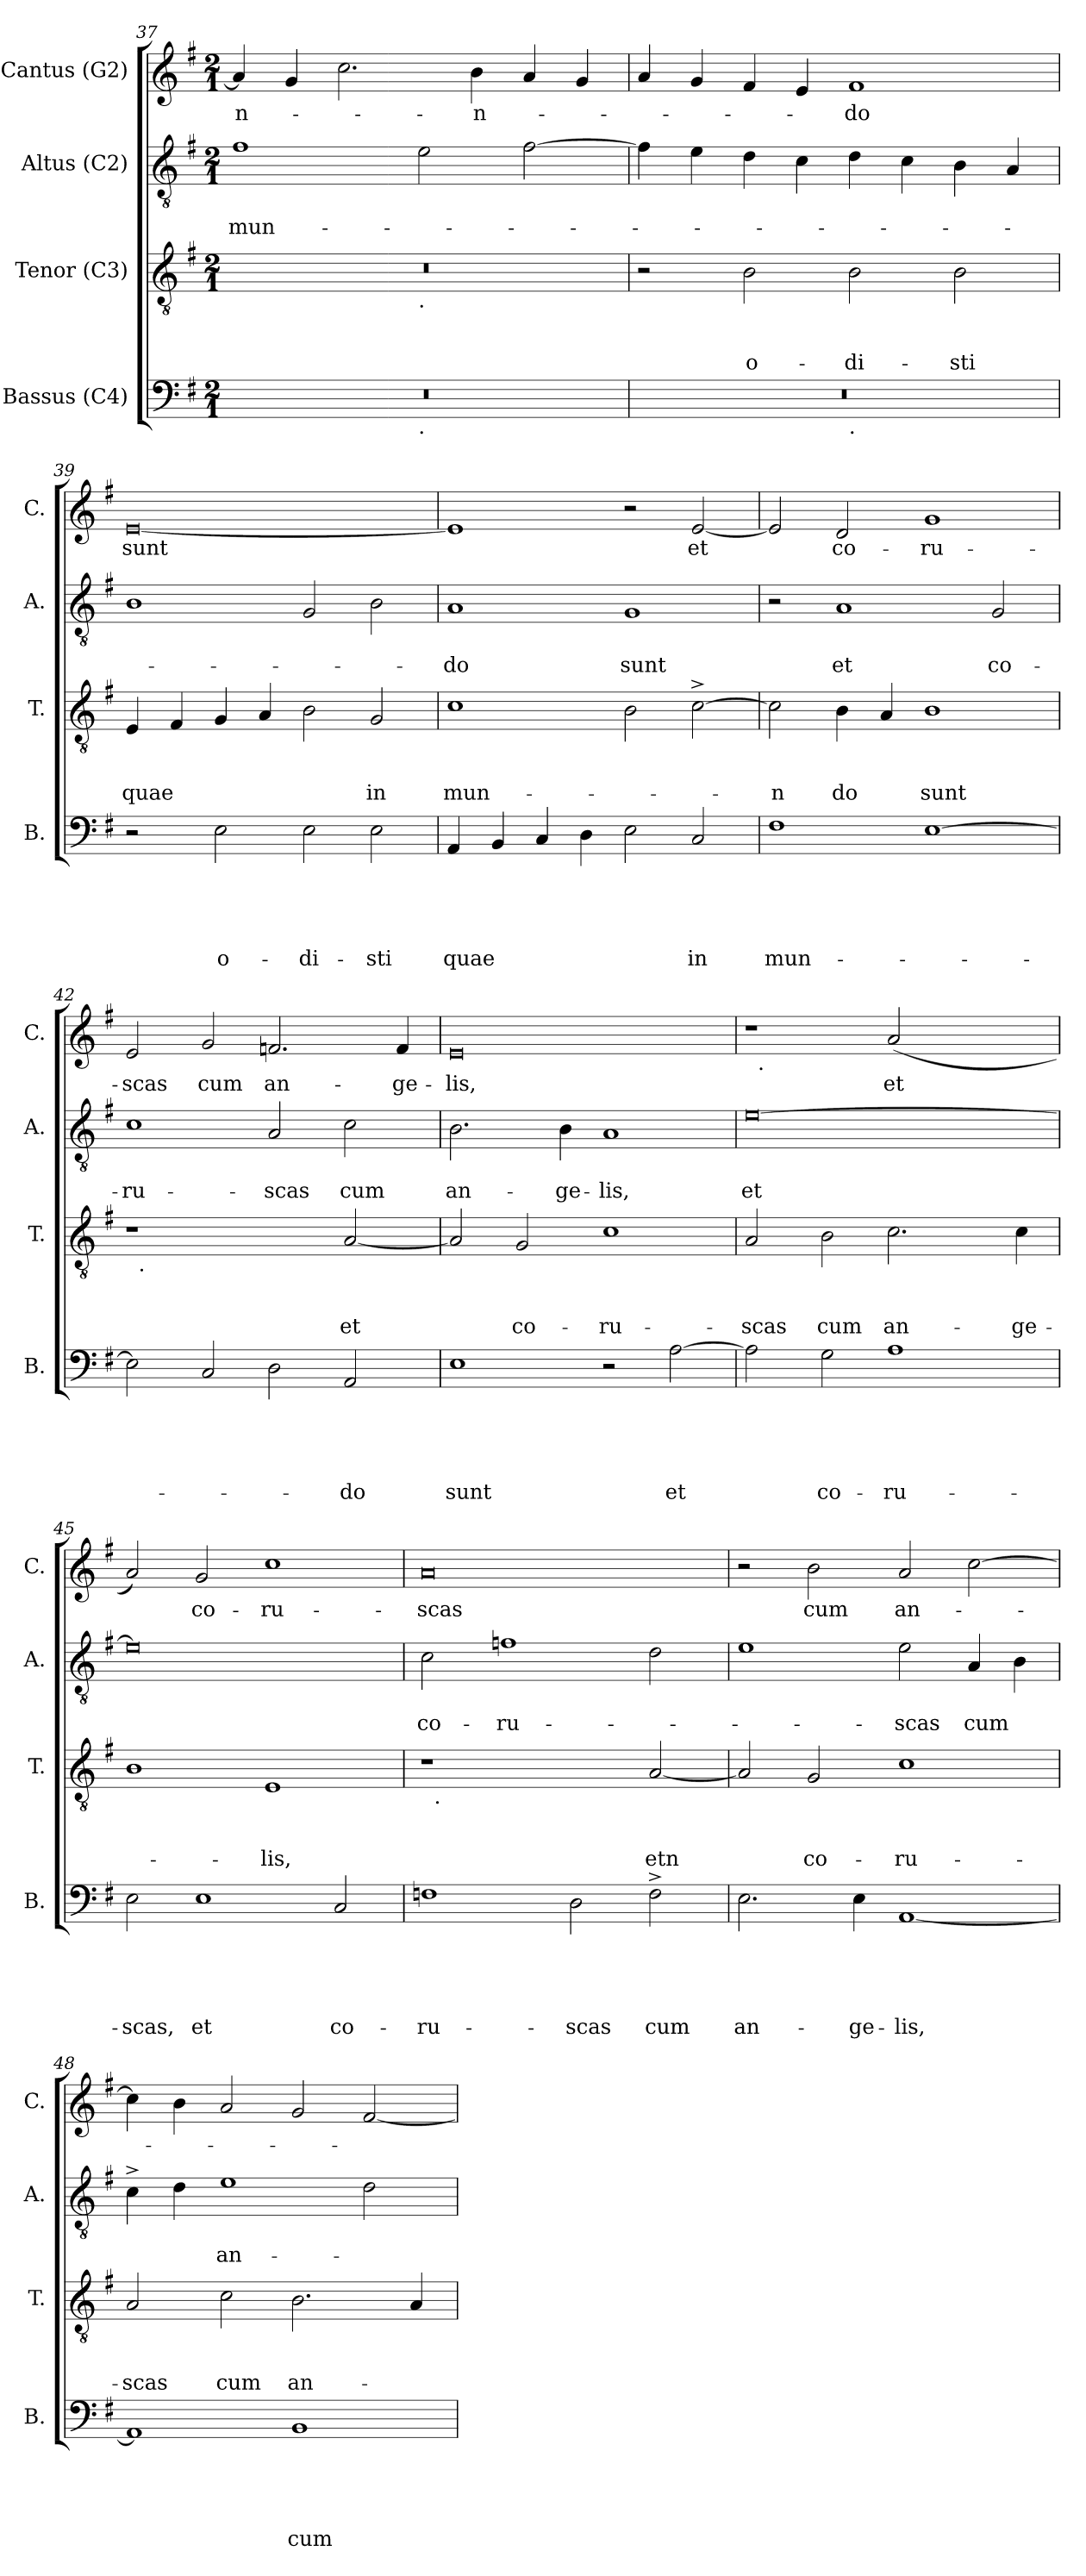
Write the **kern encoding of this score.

**kern	**text	**text	**text	**text	**text	**kern	**text	**text	**text	**kern	**text	**text	**kern	**text
*part4	*part4	*part4	*part4	*part4	*part4	*part3	*part3	*part3	*part3	*part2	*part2	*part2	*part1	*part1
*staff4	*staff4	*staff4	*staff4	*staff4	*staff4	*staff3	*staff3	*staff3	*staff3	*staff2	*staff2	*staff2	*staff1	*staff1
*I"Bassus (C4)	*	*	*	*	*	*I"Tenor (C3)	*	*	*	*I"Altus (C2)	*	*	*I"Cantus (G2)	*
*I'B.	*	*	*	*	*	*I'T.	*	*	*	*I'A.	*	*	*I'C.	*
*clefF4	*	*	*	*	*	*clefGv2	*	*	*	*clefGv2	*	*	*clefG2	*
*k[f#]	*	*	*	*	*	*k[f#]	*	*	*	*k[f#]	*	*	*k[f#]	*
*G:	*	*	*	*	*	*G:	*	*	*	*G:	*	*	*G:	*
*M2/1	*	*	*	*	*	*M2/1	*	*	*	*M2/1	*	*	*M2/1	*
=37	=37	=37	=37	=37	=37	=37	=37	=37	=37	=37	=37	=37	=37	=37
!	!	!	!	!	!	!	!	!	!	!	!	!LO:LY:b	!	!LO:LY:b
*^	*	*	*	*	*	*^	*	*	*	*	*	*	*	*
0r	1ryy	.	.	.	.	.	0r	1ryy	.	.	.	1f#	.	mun-	4a/]	-n-
.	.	.	.	.	.	.	.	.	.	.	.	.	.	.	4g/	.
.	.	.	.	.	.	.	.	.	.	.	.	.	.	.	2.cc\	.
!	!	!	!	!	!	!	!	!LO:TX:b:t=.	!	!	!	!	!	!	!	!
!	!LO:TX:b:t=.	!	!	!	!	!	!	!	!	!	!	!	!	!	!	!
.	1ryy	.	.	.	.	.	.	1ryy	.	.	.	2e\	.	.	.	.
!	!	!	!	!	!	!	!	!	!	!	!	!	!	!	!	!LO:LY:b
.	.	.	.	.	.	.	.	.	.	.	.	.	.	.	4b\	-n-
.	.	.	.	.	.	.	.	.	.	.	.	[>2f#\	.	.	4a/	.
.	.	.	.	.	.	.	.	.	.	.	.	.	.	.	4g/	.
*	*	*	*	*	*	*	*v	*v	*	*	*	*	*	*	*	*
=38	=38	=38	=38	=38	=38	=38	=38	=38	=38	=38	=38	=38	=38	=38	=38
0r	1ryy	.	.	.	.	.	2r	.	.	.	4f#\]	.	.	4a/	.
.	.	.	.	.	.	.	.	.	.	.	4e\	.	.	4g/	.
!	!	!	!	!	!	!	!	!	!	!LO:LY:b	!	!	!	!	!
.	.	.	.	.	.	.	2B\	.	.	o-	4d\	.	.	4f#/	.
.	.	.	.	.	.	.	.	.	.	.	4c\	.	.	4e/	.
!	!LO:TX:b:t=.	!	!	!	!	!	!	!	!	!	!	!	!	!	!
!	!	!	!	!	!	!	!	!	!	!LO:LY:b	!	!	!	!	!LO:LY:b
.	1ryy	.	.	.	.	.	2B\	.	.	-di-	4d\	.	.	1f#	-do
.	.	.	.	.	.	.	.	.	.	.	4c\	.	.	.	.
!	!	!	!	!	!	!	!	!	!	!LO:LY:b	!	!	!	!	!
.	.	.	.	.	.	.	2B\	.	.	-sti	4B\	.	.	.	.
.	.	.	.	.	.	.	.	.	.	.	4A/	.	.	.	.
!!LO:LB:g=z
=39	=39	=39	=39	=39	=39	=39	=39	=39	=39	=39	=39	=39	=39	=39	=39
!	!	!	!	!	!	!	!	!	!	!LO:LY:b	!	!	!	!	!LO:LY:b
*v	*v	*	*	*	*	*	*	*	*	*	*	*	*	*	*
2r	.	.	.	.	.	4E/	.	.	quae	1B	.	.	[<0e	sunt
.	.	.	.	.	.	4F#/	.	.	.	.	.	.	.	.
!	!	!	!	!	!LO:LY:b	!	!	!	!	!	!	!	!	!
2E\	.	.	.	.	o-	4G/	.	.	.	.	.	.	.	.
.	.	.	.	.	.	4A/	.	.	.	.	.	.	.	.
!	!	!	!	!	!LO:LY:b	!	!	!	!	!	!	!	!	!
2E\	.	.	.	.	-di-	2B\	.	.	.	2G/	.	.	.	.
!	!	!	!	!	!LO:LY:b	!	!	!	!LO:LY:b	!	!	!	!	!
2E\	.	.	.	.	-sti	2G/	.	.	in	2B\	.	.	.	.
=40	=40	=40	=40	=40	=40	=40	=40	=40	=40	=40	=40	=40	=40	=40
!	!	!	!	!	!LO:LY:b	!	!	!	!LO:LY:b	!	!	!LO:LY:b	!	!
4AA/	.	.	.	.	quae	1c	.	.	mun-	1A	.	-do	1e]	.
4BB/	.	.	.	.	.	.	.	.	.	.	.	.	.	.
4C/	.	.	.	.	.	.	.	.	.	.	.	.	.	.
4D\	.	.	.	.	.	.	.	.	.	.	.	.	.	.
!	!	!	!	!	!	!	!	!	!	!	!	!LO:LY:b	!	!
2E\	.	.	.	.	.	2B\	.	.	.	1G	.	sunt	2r	.
!	!	!	!	!	!LO:LY:b	!	!	!	!	!	!	!	!	!LO:LY:b
2C/	.	.	.	.	in	[>2c^>\	.	.	.	.	.	.	[<2e/	et
=41	=41	=41	=41	=41	=41	=41	=41	=41	=41	=41	=41	=41	=41	=41
!	!	!	!	!	!LO:LY:b	!	!	!	!LO:LY:b	!	!	!	!	!
1F#	.	.	.	.	mun-	2c\]	.	.	-n	2r	.	.	2e/]	.
!	!	!	!	!	!	!	!	!	!LO:LY:b	!	!	!LO:LY:b	!	!LO:LY:b
.	.	.	.	.	.	4B\	.	.	do	1A	.	et	2d/	co-
.	.	.	.	.	.	4A/	.	.	.	.	.	.	.	.
!	!	!	!	!	!	!	!	!	!LO:LY:b	!	!	!	!	!LO:LY:b
[>1E	.	.	.	.	.	1B	.	.	sunt	.	.	.	1g	-ru-
!	!	!	!	!	!	!	!	!	!	!	!	!LO:LY:b	!	!
.	.	.	.	.	.	.	.	.	.	2G/	.	co-	.	.
=42	=42	=42	=42	=42	=42	=42	=42	=42	=42	=42	=42	=42	=42	=42
!	!	!	!	!	!	!	!	!	!	!	!	!LO:LY:b	!	!LO:LY:b
*	*	*	*	*	*	*^	*	*	*	*	*	*	*	*
2E\]	.	.	.	.	.	1r	32ryy	.	.	.	1c	.	-ru-	2e/	-scas
!	!	!	!	!	!	!	!LO:TX:b:t=.	!	!	!	!	!	!	!	!
.	.	.	.	.	.	.	1ryy	.	.	.	.	.	.	.	.
!	!	!	!	!	!	!	!	!	!	!	!	!	!	!	!LO:LY:b
2C/	.	.	.	.	.	.	.	.	.	.	.	.	.	2g/	cum
!	!	!	!	!	!	!	!	!	!	!	!	!	!LO:LY:b	!	!LO:LY:b
2D\	.	.	.	.	.	2ryy	.	.	.	.	2A/	.	-scas	2.f/	an-
.	.	.	.	.	.	.	2ryy	.	.	.	.	.	.	.	.
!	!	!	!	!	!LO:LY:b	!	!	!	!	!LO:LY:b	!	!	!LO:LY:b	!	!
2AA/	.	.	.	.	-do	[<2A/	.	.	.	et	2c\	.	cum	.	.
.	.	.	.	.	.	.	4...ryy	.	.	.	.	.	.	.	.
!	!	!	!	!	!	!	!	!	!	!	!	!	!	!	!LO:LY:b
.	.	.	.	.	.	.	.	.	.	.	.	.	.	4f/	-ge-
!!LO:LB:g=z
=43	=43	=43	=43	=43	=43	=43	=43	=43	=43	=43	=43	=43	=43	=43	=43
!	!	!	!	!	!LO:LY:b	!	!	!	!	!	!	!	!LO:LY:b	!	!LO:LY:b
*	*	*	*	*	*	*v	*v	*	*	*	*	*	*	*	*
1E	.	.	.	.	sunt	2A/]	.	.	.	2.B\	.	an-	0e	-lis,
!	!	!	!	!	!	!	!	!	!LO:LY:b	!	!	!	!	!
.	.	.	.	.	.	2G/	.	.	co-	.	.	.	.	.
!	!	!	!	!	!	!	!	!	!	!	!	!LO:LY:b	!	!
.	.	.	.	.	.	.	.	.	.	4B\	.	-ge-	.	.
!	!	!	!	!	!	!	!	!	!LO:LY:b	!	!	!LO:LY:b	!	!
2r	.	.	.	.	.	1c	.	.	-ru-	1A	.	-lis,	.	.
!	!	!	!	!	!LO:LY:b	!	!	!	!	!	!	!	!	!
[>2A\	.	.	.	.	et	.	.	.	.	.	.	.	.	.
=44	=44	=44	=44	=44	=44	=44	=44	=44	=44	=44	=44	=44	=44	=44
!	!	!	!	!	!	!	!	!	!LO:LY:b	!	!	!LO:LY:b:rj	!	!
*	*	*	*	*	*	*	*	*	*	*	*	*	*^	*
2A\]	.	.	.	.	.	2A/	.	.	-scas	[>0e	.	et	1r	32ryy	.
!	!	!	!	!	!	!	!	!	!	!	!	!	!	!LO:TX:b:t=.	!
.	.	.	.	.	.	.	.	.	.	.	.	.	.	1ryy	.
!	!	!	!	!	!LO:LY:b	!	!	!	!LO:LY:b	!	!	!	!	!	!
2G\	.	.	.	.	co-	2B\	.	.	cum	.	.	.	.	.	.
!	!	!	!	!	!LO:LY:b	!	!	!	!LO:LY:b	!	!	!	!	!	!LO:LY:b
1A	.	.	.	.	-ru-	2.c\	.	.	an-	.	.	.	(<2a/	.	et
.	.	.	.	.	.	.	.	.	.	.	.	.	.	2ryy	.
.	.	.	.	.	.	.	.	.	.	.	.	.	2ryy	.	.
.	.	.	.	.	.	.	.	.	.	.	.	.	.	4...ryy	.
!	!	!	!	!	!	!	!	!	!LO:LY:b	!	!	!	!	!	!
.	.	.	.	.	.	4c\	.	.	-ge-	.	.	.	.	.	.
=45	=45	=45	=45	=45	=45	=45	=45	=45	=45	=45	=45	=45	=45	=45	=45
!	!	!	!	!	!LO:LY:b	!	!	!	!	!	!	!	!	!	!
*	*	*	*	*	*	*	*	*	*	*	*	*	*v	*v	*
2E\	.	.	.	.	-scas,	1B	.	.	.	0e]	.	.	2a/)	.
!	!	!	!	!	!LO:LY:b	!	!	!	!	!	!	!	!	!LO:LY:b
1E	.	.	.	.	et	.	.	.	.	.	.	.	2g/	co-
!	!	!	!	!	!	!	!	!	!LO:LY:b	!	!	!	!	!LO:LY:b
.	.	.	.	.	.	1E	.	.	-lis,	.	.	.	1cc	-ru-
!	!	!	!	!	!LO:LY:b	!	!	!	!	!	!	!	!	!
2C/	.	.	.	.	co-	.	.	.	.	.	.	.	.	.
=46	=46	=46	=46	=46	=46	=46	=46	=46	=46	=46	=46	=46	=46	=46
!	!	!	!	!	!LO:LY:b	!	!	!	!	!	!	!LO:LY:b	!	!LO:LY:b
*	*	*	*	*	*	*^	*	*	*	*	*	*	*	*
1F	.	.	.	.	-ru-	1r	32ryy	.	.	.	2c\	.	co-	0a	-scas
!	!	!	!	!	!	!	!LO:TX:b:t=.	!	!	!	!	!	!	!	!
.	.	.	.	.	.	.	1ryy	.	.	.	.	.	.	.	.
!	!	!	!	!	!	!	!	!	!	!	!	!	!LO:LY:b	!	!
.	.	.	.	.	.	.	.	.	.	.	1f	.	-ru-	.	.
!	!	!	!	!	!LO:LY:b	!	!	!	!	!	!	!	!	!	!
2D\	.	.	.	.	-scas	2ryy	.	.	.	.	.	.	.	.	.
.	.	.	.	.	.	.	2ryy	.	.	.	.	.	.	.	.
!	!	!	!	!	!LO:LY:b	!	!	!	!	!LO:LY:b	!	!	!	!	!
2F^>\	.	.	.	.	cum	[>2A/	.	.	.	etn	2d\	.	.	.	.
.	.	.	.	.	.	.	4...ryy	.	.	.	.	.	.	.	.
!!LO:PB:g=z
=47	=47	=47	=47	=47	=47	=47	=47	=47	=47	=47	=47	=47	=47	=47	=47
!	!	!	!	!	!LO:LY:b	!	!	!	!	!	!	!	!	!	!
*	*	*	*	*	*	*v	*v	*	*	*	*	*	*	*	*
2.E\	.	.	.	.	an-	2A/]	.	.	.	1e	.	.	2r	.
!	!	!	!	!	!	!	!	!	!LO:LY:b	!	!	!	!	!LO:LY:b
.	.	.	.	.	.	2G/	.	.	co-	.	.	.	2b\	cum
!	!	!	!	!	!LO:LY:b	!	!	!	!	!	!	!	!	!
4E\	.	.	.	.	-ge-	.	.	.	.	.	.	.	.	.
!	!	!	!	!	!LO:LY:b	!	!	!	!LO:LY:b	!	!	!LO:LY:b	!	!LO:LY:b
[<1AA	.	.	.	.	-lis,	1c	.	.	-ru-	2e\	.	-scas	2a/	an-
!	!	!	!	!	!	!	!	!	!	!	!	!LO:LY:b	!	!
.	.	.	.	.	.	.	.	.	.	4A/	.	cum	[>2cc\	.
.	.	.	.	.	.	.	.	.	.	4B\	.	.	.	.
=48	=48	=48	=48	=48	=48	=48	=48	=48	=48	=48	=48	=48	=48	=48
!	!	!	!	!	!	!	!	!	!LO:LY:b	!	!	!	!	!
1AA]	.	.	.	.	.	2A/	.	.	-scas	4c^>\	.	.	4cc\]	.
.	.	.	.	.	.	.	.	.	.	4d\	.	.	4b\	.
!	!	!	!	!	!	!	!	!	!LO:LY:b	!	!	!LO:LY:b	!	!
.	.	.	.	.	.	2c\	.	.	cum	1e	.	an-	2a/	.
!	!	!	!	!	!LO:LY:b	!	!	!	!LO:LY:b	!	!	!	!	!
1BB	.	.	.	.	cum	2.B\	.	.	an-	.	.	.	2g/	.
.	.	.	.	.	.	.	.	.	.	2d\	.	.	[<2f#/	.
.	.	.	.	.	.	4A/	.	.	.	.	.	.	.	.
=	=	=	=	=	=	=	=	=	=	=	=	=	=	=
*-	*-	*-	*-	*-	*-	*-	*-	*-	*-	*-	*-	*-	*-	*-
